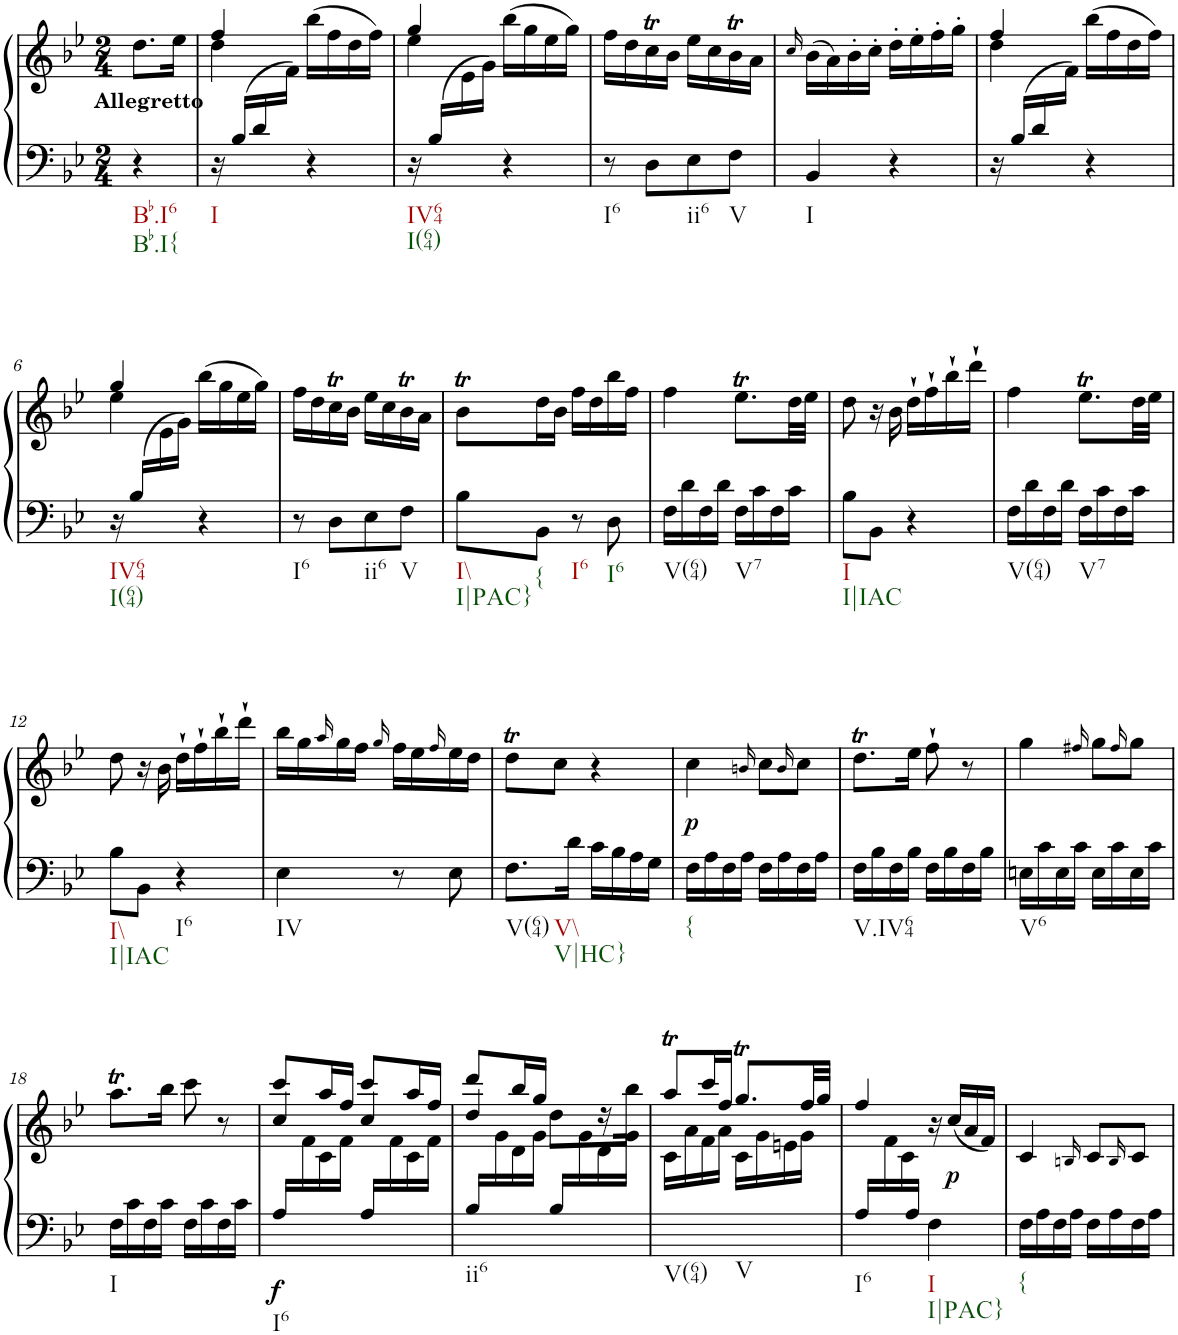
**kern	**kern	**dynam
*part1	*part1	*part1
*staff2	*staff1	*staff1/2
*I"Piano	*	*
*I'Pno.	*	*
*clefF4	*clefG2	*
*k[b-e-]	*k[b-e-]	*
*M2/4	*M2/4	*
=	=	=
!	!LO:TX:b:B:t=Allegretto	!
!LO:TX:b:t=Bb.I6	!	!
!LO:TX:b:t=Bb.I{	!	!
4r	8.dd\L	.
.	16ee-\Jk	.
=1	=1	=1
*	*^	*
*	*	*^	*
!LO:TX:b:t=I	!	!	!	!
16r	4ff/	4dd\	8.ryy	.
(16B-/LL	.	.	.	.
16d/	.	.	.	.
16ryy	.	.	16f\JJ)	.
4r	(>16bb-\LL	4ryy	4ryy	.
.	16ff\	.	.	.
.	16dd\	.	.	.
.	16ff\JJ)	.	.	.
=2	=2	=2	=2	=2
!LO:TX:b:t=IV64	!	!	!	!
!LO:TX:b:t=I(64)	!	!	!	!
16r	4gg/	4ee-\	8ryy	.
(16B-/LL	.	.	.	.
8ryy	.	.	16e-\	.
.	.	.	16g\JJ)	.
4r	(>16bb-\LL	4ryy	4ryy	.
.	16gg\	.	.	.
.	16ee-\	.	.	.
.	16gg\JJ)	.	.	.
*	*v	*v	*v	*
=3	=3	=3
!LO:TX:b:t=I6	!	!
8r	16ff\LL	.
.	16dd\	.
8D\L	16ccT\	.
.	16b-\JJ	.
!LO:TX:b:t=ii6	!	!
8E-\	16ee-\LL	.
.	16cc\	.
!LO:TX:b:t=V	!	!
8F\J	16b-T\	.
.	16a\JJ	.
=4	=4	=4
.	16qcc/	.
!LO:TX:b:t=I	!	!
4BB-/	(16b-\LL	.
.	16a\)	.
.	16b-'\	.
.	16cc'\JJ	.
4r	16dd'\LL	.
.	16ee-'\	.
.	16ff'\	.
.	16gg'\JJ	.
=5	=5	=5
*	*^	*
*	*	*^	*
16r	4ff/	4dd\	8.ryy	.
(16B-/LL	.	.	.	.
16d/	.	.	.	.
16ryy	.	.	16f\JJ)	.
4r	(>16bb-\LL	4ryy	4ryy	.
.	16ff\	.	.	.
.	16dd\	.	.	.
.	16ff\JJ)	.	.	.
!!LO:LB:g=z	!!	!!
=6	=6	=6	=6	=6
!LO:TX:b:t=IV64	!	!	!	!
!LO:TX:b:t=I(64)	!	!	!	!
16r	4gg/	4ee-\	8ryy	.
(16B-/LL	.	.	.	.
8ryy	.	.	16e-\	.
.	.	.	16g\JJ)	.
4r	(>16bb-\LL	4ryy	4ryy	.
.	16gg\	.	.	.
.	16ee-\	.	.	.
.	16gg\JJ)	.	.	.
*	*v	*v	*v	*
=7	=7	=7
!LO:TX:b:t=I6	!	!
8r	16ff\LL	.
.	16dd\	.
8D\L	16ccT\	.
.	16b-\JJ	.
!LO:TX:b:t=ii6	!	!
8E-\	16ee-\LL	.
.	16cc\	.
!LO:TX:b:t=V	!	!
8F\J	16b-T\	.
.	16a\JJ	.
=8	=8	=8
!LO:TX:b:t=I\\	!	!
!LO:TX:b:t=I|PAC}	!	!
8B-\L	8b-T\L	.
!LO:TX:b:t={	!	!
8BB-\J	16dd\L	.
.	16b-\JJ	.
!LO:TX:b:t=I6	!	!
8r	16ff\LL	.
.	16dd\	.
!LO:TX:b:t=I6	!	!
8D\	16bb-\	.
.	16ff\JJ	.
=9	=9	=9
!LO:TX:b:t=V(64)	!	!
16F\LL	4ff\	.
16d\	.	.
16F\	.	.
16d\JJ	.	.
!LO:TX:b:t=V7	!	!
16F\LL	8.ee-T\L	.
16c\	.	.
16F\	.	.
16c\JJ	32dd\LL	.
.	32ee-\JJJ	.
=10	=10	=10
!LO:TX:b:t=I	!	!
!LO:TX:b:t=I|IAC	!	!
8B-\L	8dd\	.
8BB-\J	16r	.
.	16b-\	.
4r	16dd`\LL	.
.	16ff`\	.
.	16bb-`\	.
.	16ddd`\JJ	.
=11	=11	=11
!LO:TX:b:t=V(64)	!	!
16F\LL	4ff\	.
16d\	.	.
16F\	.	.
16d\JJ	.	.
!LO:TX:b:t=V7	!	!
16F\LL	8.ee-T\L	.
16c\	.	.
16F\	.	.
16c\JJ	32dd\LL	.
.	32ee-\JJJ	.
!!LO:LB:g=z
=12	=12	=12
!LO:TX:b:t=I\\	!	!
!LO:TX:b:t=I|IAC	!	!
8B-\L	8dd\	.
8BB-\J	16r	.
.	16b-\	.
!LO:TX:b:t=I6	!	!
4r	16dd`\LL	.
.	16ff`\	.
.	16bb-`\	.
.	16ddd`\JJ	.
=13	=13	=13
!LO:TX:b:t=IV	!	!
4E-\	16bb-\LL	.
.	16gg\	.
.	16qaa/	.
.	16gg\	.
.	16ff\JJ	.
.	16qgg/	.
8r	16ff\LL	.
.	16ee-\	.
.	16qff/	.
8E-\	16ee-\	.
.	16dd\JJ	.
=14	=14	=14
!LO:TX:b:t=V(64)	!	!
!LO:TX:b:t=V\\	!	!
!LO:TX:b:t=V|HC}	!	!
8.F\L	8ddt\L	.
.	8cc\J	.
16d\Jk	.	.
16c\LL	4r	.
16B-\	.	.
16A\	.	.
16G\JJ	.	.
=15	=15	=15
!LO:TX:b:t={	!	!
!	!	!LO:DY:b
16F\LL	4cc\	p
16A\	.	.
16F\	.	.
16A\JJ	.	.
.	16qbn/	.
16F\LL	8cc\L	.
16A\	.	.
.	16qb/	.
16F\	8cc\J	.
16A\JJ	.	.
=16	=16	=16
!LO:TX:b:t=V.IV64	!	!
16F\LL	8.ddt\L	.
16B-\	.	.
16F\	.	.
16B-\JJ	16ee-\Jk	.
16F\LL	8ff`\	.
16B-\	.	.
16F\	8r	.
16B-\JJ	.	.
=17	=17	=17
!LO:TX:b:t=V6	!	!
16En\LL	4gg\	.
16c\	.	.
16E\	.	.
16c\JJ	.	.
.	16qff#X/	.
16E\LL	8gg\L	.
16c\	.	.
.	16qff#/	.
16E\	8gg\J	.
16c\JJ	.	.
!!LO:LB:g=z
=18	=18	=18
!LO:TX:b:t=I	!	!
16F\LL	8.aat\L	.
16c\	.	.
16F\	.	.
16c\JJ	16bb-\Jk	.
16F\LL	8ccc\	.
16c\	.	.
16F\	8r	.
16c\JJ	.	.
=19	=19	=19
*	*^	*
*	*	*^	*
!LO:TX:b:t=I6	!	!	!	!
!	!	!	!	!LO:DY:b=2
16A/LL	4cc/	8ccc/L	16ryy	f
8.ryy	.	.	16f\	.
.	.	16aa/L	16c\	.
.	.	16ff/JJ	16f\JJ	.
16A/LL	4cc/	8ccc/L	16ryy	.
8.ryy	.	.	16f\	.
.	.	16aa/L	16c\	.
.	.	16ff/JJ	16f\JJ	.
=20	=20	=20	=20	=20
!LO:TX:b:t=ii6	!	!	!	!
16B-/LL	4dd/	8ddd/L	16ryy	.
8.ryy	.	.	16g\	.
.	.	16bb-/L	16d\	.
.	.	16gg/JJ	16g\JJ	.
16B-/LL	8dd\L	4ryy	16ryy	.
8.ryy	.	.	16g\	.
.	16r	.	16d\	.
.	16bb-\JJ	.	16g\JJ	.
=21	=21	=21	=21	=21
!LO:TX:b:t=V(64)	!	!	!	!
*	*	*v	*v	*
4ryy	8aat/L	16c\LL	.
.	.	16a\	.
.	16ccc/L	16f\	.
.	16ff/JJ	16a\JJ	.
!LO:TX:b:t=V	!	!	!
4ryy	8.ggT/L	16c\LL	.
.	.	16g\	.
.	.	16en\	.
.	32ff/LL	16g\JJ	.
.	32gg/JJJ	.	.
=22	=22	=22	=22
!LO:TX:b:t=I6	!	!	!
16A/LL	4ff/	16ryy	.
8ryy	.	16f\	.
.	.	16c\	.
16A/JJ	.	4ryy	.
!LO:TX:b:t=I	!	!	!
!LO:TX:b:t=I|PAC}	!	!	!
4F\	16r	.	.
!	!	!	!LO:DY:b
.	(16cc/LL	.	p
.	16a/	.	.
.	16f/JJ)	16ryy	.
=23	=23	=23	=23
!LO:TX:b:t={	!	!	!
*	*v	*v	*
16F\LL	4c/	.
16A\	.	.
16F\	.	.
16A\JJ	.	.
.	16qBn/	.
16F\LL	8c/L	.
16A\	.	.
.	16qB/	.
16F\	8c/J	.
16A\JJ	.	.
=	=	=
*-	*-	*-
